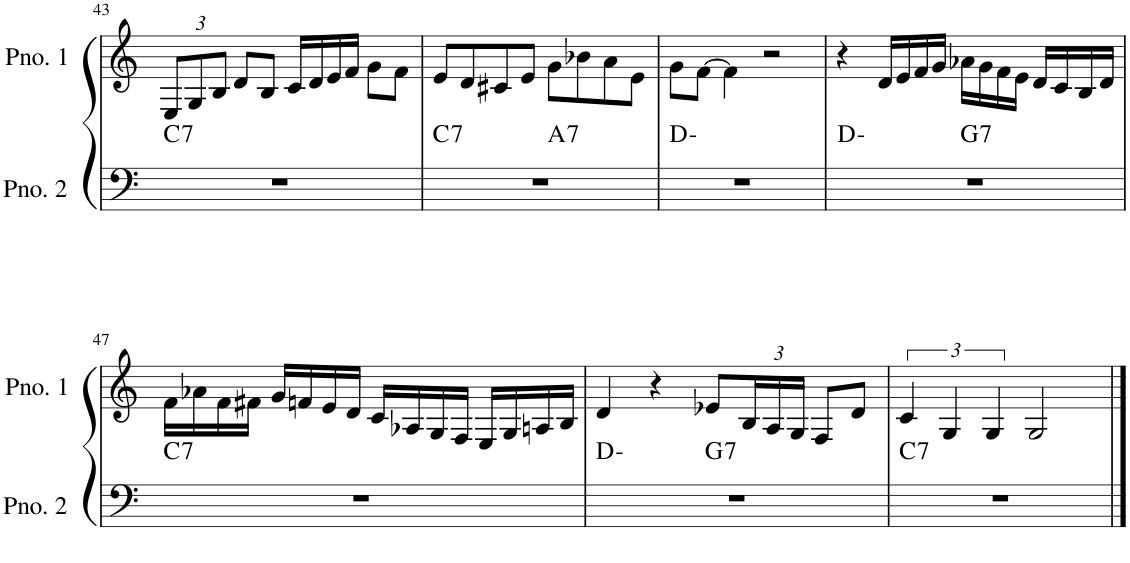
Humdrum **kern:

**kern	**harte	**kern
*part2	*part2	*part1
*staff2	*	*staff1
*I"ピアノ 2	*	*I"ピアノ 1
!!LO:PB:g=z
*clefF4	*	*clefG2
*k[]	*	*k[]
*M4/4	*	*M4/4
*	*	*Xbrackettup
=43	=43	=43
!	!LO:H:kt=7	!
1r	C:7	12E/L
.	.	12G/
.	.	12B/J
.	.	8d/L
.	.	8B/J
.	.	16c/LL
.	.	16d/
.	.	16e/
.	.	16f/JJ
.	.	8g\L
.	.	8f\J
=44	=44	=44
!	!LO:H:kt=7	!
*^	*	*
1r	2ryy	C:7	8e/L
.	.	.	8d/
.	.	.	8c#X/
.	.	.	8e/J
!	!	!LO:H:kt=7	!
.	2ryy	A:7	8g\L
.	.	.	8b-X\
.	.	.	8a\
.	.	.	8e\J
*v	*v	*	*
=45	=45	=45
1r	D:min	8g\L
.	.	[8f\J
.	.	4f\]
.	.	2r
=46	=46	=46
*^	*	*
1r	2ryy	D:min	4r
.	.	.	16d/LL
.	.	.	16e/
.	.	.	16f/
.	.	.	16g/JJ
!	!	!LO:H:kt=7	!
.	2ryy	G:7	16a-X\LL
.	.	.	16g\
.	.	.	16f\
.	.	.	16e\JJ
.	.	.	16d/LL
.	.	.	16c/
.	.	.	16B/
.	.	.	16d/JJ
!!LO:LB:g=z
=47	=47	=47	=47
!	!	!LO:H:kt=7	!
*v	*v	*	*
1r	C:7	16f\LL
.	.	16a-X\
.	.	16f\
.	.	16f#X\JJ
.	.	16g/LL
.	.	16fn/
.	.	16e/
.	.	16d/JJ
.	.	16c/LL
.	.	16A-X/
.	.	16G/
.	.	16F/JJ
.	.	16E/LL
.	.	16G/
.	.	16An/
.	.	16B/JJ
=48	=48	=48
*^	*	*
1r	2ryy	D:min	4d/
.	.	.	4r
!	!	!LO:H:kt=7	!
.	2ryy	G:7	8e-X/L
.	.	.	24B/L
.	.	.	24A/
.	.	.	24G/JJ
.	.	.	8F/L
.	.	.	8d/J
*v	*v	*	*
=49	=49	=49
*	*	*brackettup
*^	*	*
!	!	!LO:H:kt=7	!
*v	*v	*	*
1r	C:7	6c/
.	.	6G/
.	.	6G/
.	.	2G/
==	==	==
*-	*-	*-
